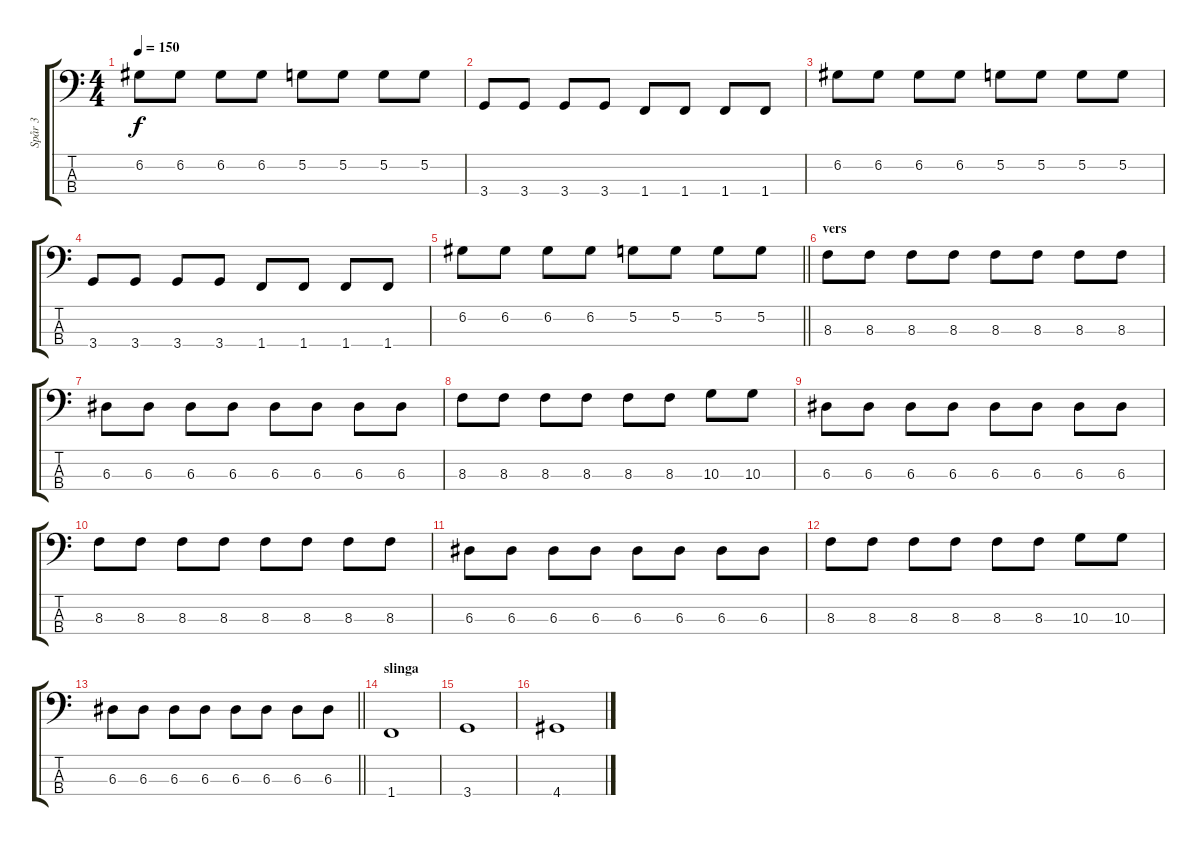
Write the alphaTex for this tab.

\track ("Spår 3" "Spår 3") {instrument electricbasspick}
\staff {score tabs}
\tuning (G2 D2 A1 E1) {hide}
\ts (4 4)
\tempo 150
\clef f4
\ks c
6.2.8{dy f} 6.2.8 6.2.8 6.2.8 5.2.8 5.2.8 5.2.8 5.2.8 |
3.4.8 3.4.8 3.4.8 3.4.8 1.4.8 1.4.8 1.4.8 1.4.8 |
6.2.8 6.2.8 6.2.8 6.2.8 5.2.8 5.2.8 5.2.8 5.2.8 |
3.4.8 3.4.8 3.4.8 3.4.8 1.4.8 1.4.8 1.4.8 1.4.8 |
\barLineRight lightlight
6.2.8 6.2.8 6.2.8 6.2.8 5.2.8 5.2.8 5.2.8 5.2.8 |
\section ("" "vers")
8.3.8 8.3.8 8.3.8 8.3.8 8.3.8 8.3.8 8.3.8 8.3.8 |
6.3.8 6.3.8 6.3.8 6.3.8 6.3.8 6.3.8 6.3.8 6.3.8 |
8.3.8 8.3.8 8.3.8 8.3.8 8.3.8 8.3.8 10.3.8 10.3.8 |
6.3.8 6.3.8 6.3.8 6.3.8 6.3.8 6.3.8 6.3.8 6.3.8 |
8.3.8 8.3.8 8.3.8 8.3.8 8.3.8 8.3.8 8.3.8 8.3.8 |
6.3.8 6.3.8 6.3.8 6.3.8 6.3.8 6.3.8 6.3.8 6.3.8 |
8.3.8 8.3.8 8.3.8 8.3.8 8.3.8 8.3.8 10.3.8 10.3.8 |
\barLineRight lightlight
6.3.8 6.3.8 6.3.8 6.3.8 6.3.8 6.3.8 6.3.8 6.3.8 |
\section ("" "slinga")
1.4.1 |
3.4.1 |
4.4.1
